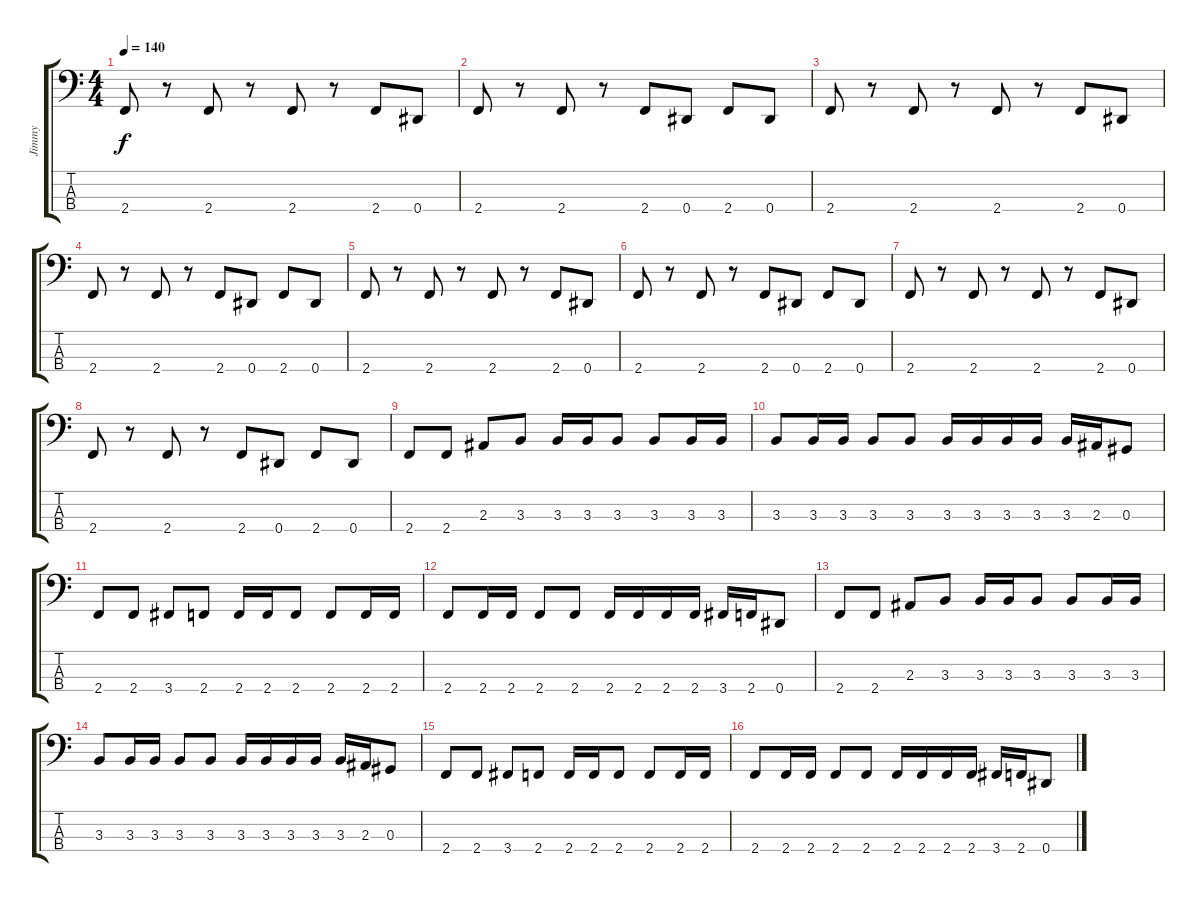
\track ("Jimmy" "Jimmy") {instrument electricbasspick}
\staff {score tabs}
\tuning (Gb2 Db2 Ab1 Eb1) {hide}
\ts (4 4)
\tempo 140
\clef f4
\ks c
2.4.8{dy f} r.8 2.4.8 r.8 2.4.8 r.8 2.4.8 0.4.8 |
2.4.8 r.8 2.4.8 r.8 2.4.8 0.4.8 2.4.8 0.4.8 |
2.4.8 r.8 2.4.8 r.8 2.4.8 r.8 2.4.8 0.4.8 |
2.4.8 r.8 2.4.8 r.8 2.4.8 0.4.8 2.4.8 0.4.8 |
2.4.8 r.8 2.4.8 r.8 2.4.8 r.8 2.4.8 0.4.8 |
2.4.8 r.8 2.4.8 r.8 2.4.8 0.4.8 2.4.8 0.4.8 |
2.4.8 r.8 2.4.8 r.8 2.4.8 r.8 2.4.8 0.4.8 |
2.4.8 r.8 2.4.8 r.8 2.4.8 0.4.8 2.4.8 0.4.8 |
2.4.8 2.4.8 2.3.8 3.3.8 3.3.16 3.3.16 3.3.8 3.3.8 3.3.16 3.3.16 |
3.3.8 3.3.16 3.3.16 3.3.8 3.3.8 3.3.16 3.3.16 3.3.16 3.3.16 3.3.16 2.3.16 0.3.8 |
2.4.8 2.4.8 3.4.8 2.4.8 2.4.16 2.4.16 2.4.8 2.4.8 2.4.16 2.4.16 |
2.4.8 2.4.16 2.4.16 2.4.8 2.4.8 2.4.16 2.4.16 2.4.16 2.4.16 3.4.16 2.4.16 0.4.8 |
2.4.8 2.4.8 2.3.8 3.3.8 3.3.16 3.3.16 3.3.8 3.3.8 3.3.16 3.3.16 |
3.3.8 3.3.16 3.3.16 3.3.8 3.3.8 3.3.16 3.3.16 3.3.16 3.3.16 3.3.16 2.3.16 0.3.8 |
2.4.8 2.4.8 3.4.8 2.4.8 2.4.16 2.4.16 2.4.8 2.4.8 2.4.16 2.4.16 |
2.4.8 2.4.16 2.4.16 2.4.8 2.4.8 2.4.16 2.4.16 2.4.16 2.4.16 3.4.16 2.4.16 0.4.8
